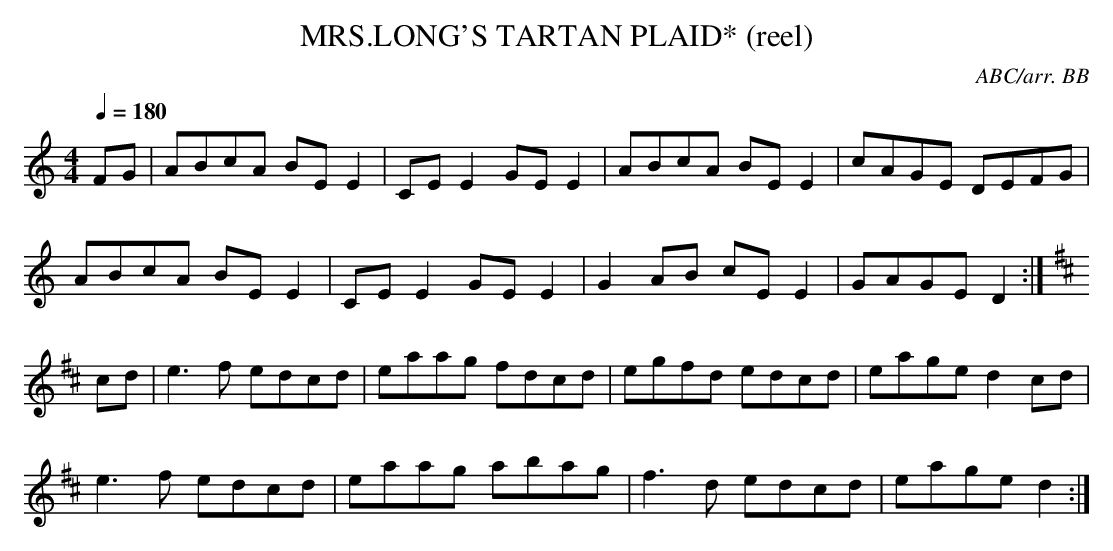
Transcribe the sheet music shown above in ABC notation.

X:1
T:MRS.LONG'S TARTAN PLAID* (reel)
C:ABC/arr. BB
G, but the F sharps don't sound right. Key of D didn't work
for me either, so I left it at C.
M:4/4
Q:1/4=180
K:C
FG|ABcA BEE2|CEE2 GEE2|ABcA BEE2|cAGE DEFG|
ABcA BEE2|CEE2 GEE2|G2AB cEE2|GAGE D2:|
K:D
cd|e3f edcd|eaag fdcd|egfd edcd|eage d2cd|
e3f edcd|eaag abag|f3d edcd|eage d2:|
